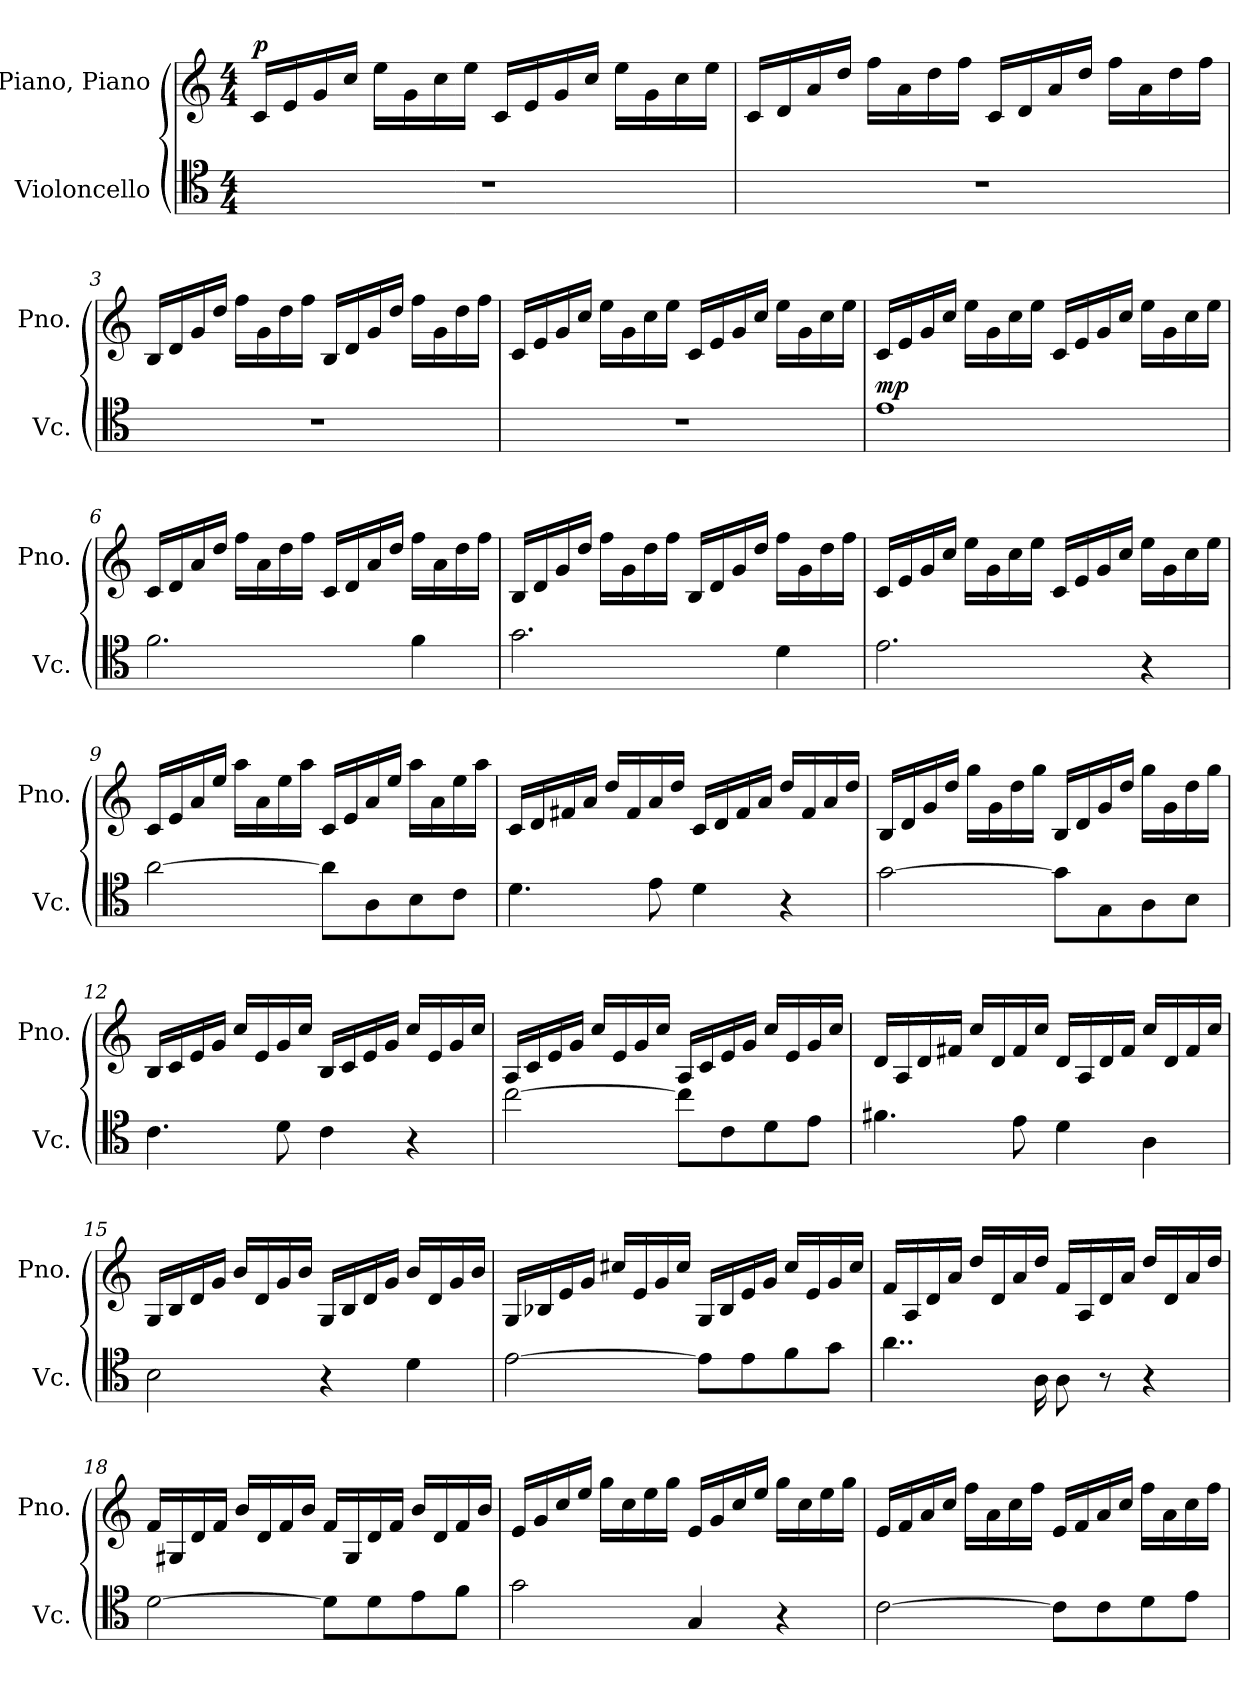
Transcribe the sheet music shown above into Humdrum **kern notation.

**kern	**dynam	**kern	**dynam
*part2	*part2	*part1	*part1
*staff2	*staff2	*staff1	*staff1
*I"Violoncello	*	*I"Piano, Piano	*
*I'Vc.	*	*I'Pno.	*
*clefC4	*	*clefG2	*
*k[]	*	*k[]	*
*M4/4	*	*M4/4	*
*MM65	*	*MM65	*
=1	=1	=1	=1
!	!	!	!LO:DY:a
1r	.	16c/LL	p
.	.	16e/	.
.	.	16g/	.
.	.	16cc/JJ	.
.	.	16ee\LL	.
.	.	16g\	.
.	.	16cc\	.
.	.	16ee\JJ	.
.	.	16c/LL	.
.	.	16e/	.
.	.	16g/	.
.	.	16cc/JJ	.
.	.	16ee\LL	.
.	.	16g\	.
.	.	16cc\	.
.	.	16ee\JJ	.
=2	=2	=2	=2
1r	.	16c/LL	.
.	.	16d/	.
.	.	16a/	.
.	.	16dd/JJ	.
.	.	16ff\LL	.
.	.	16a\	.
.	.	16dd\	.
.	.	16ff\JJ	.
.	.	16c/LL	.
.	.	16d/	.
.	.	16a/	.
.	.	16dd/JJ	.
.	.	16ff\LL	.
.	.	16a\	.
.	.	16dd\	.
.	.	16ff\JJ	.
!!LO:LB:g=z
=3	=3	=3	=3
1r	.	16B/LL	.
.	.	16d/	.
.	.	16g/	.
.	.	16dd/JJ	.
.	.	16ff\LL	.
.	.	16g\	.
.	.	16dd\	.
.	.	16ff\JJ	.
.	.	16B/LL	.
.	.	16d/	.
.	.	16g/	.
.	.	16dd/JJ	.
.	.	16ff\LL	.
.	.	16g\	.
.	.	16dd\	.
.	.	16ff\JJ	.
=4	=4	=4	=4
1r	.	16c/LL	.
.	.	16e/	.
.	.	16g/	.
.	.	16cc/JJ	.
.	.	16ee\LL	.
.	.	16g\	.
.	.	16cc\	.
.	.	16ee\JJ	.
.	.	16c/LL	.
.	.	16e/	.
.	.	16g/	.
.	.	16cc/JJ	.
.	.	16ee\LL	.
.	.	16g\	.
.	.	16cc\	.
.	.	16ee\JJ	.
!!LO:LB:g=z
=5	=5	=5	=5
!	!LO:DY:a	!	!
1e	mp	16c/LL	.
.	.	16e/	.
.	.	16g/	.
.	.	16cc/JJ	.
.	.	16ee\LL	.
.	.	16g\	.
.	.	16cc\	.
.	.	16ee\JJ	.
.	.	16c/LL	.
.	.	16e/	.
.	.	16g/	.
.	.	16cc/JJ	.
.	.	16ee\LL	.
.	.	16g\	.
.	.	16cc\	.
.	.	16ee\JJ	.
=6	=6	=6	=6
2.f\	.	16c/LL	.
.	.	16d/	.
.	.	16a/	.
.	.	16dd/JJ	.
.	.	16ff\LL	.
.	.	16a\	.
.	.	16dd\	.
.	.	16ff\JJ	.
.	.	16c/LL	.
.	.	16d/	.
.	.	16a/	.
.	.	16dd/JJ	.
4f\	.	16ff\LL	.
.	.	16a\	.
.	.	16dd\	.
.	.	16ff\JJ	.
!!LO:LB:g=z
=7	=7	=7	=7
2.g\	.	16B/LL	.
.	.	16d/	.
.	.	16g/	.
.	.	16dd/JJ	.
.	.	16ff\LL	.
.	.	16g\	.
.	.	16dd\	.
.	.	16ff\JJ	.
.	.	16B/LL	.
.	.	16d/	.
.	.	16g/	.
.	.	16dd/JJ	.
4d\	.	16ff\LL	.
.	.	16g\	.
.	.	16dd\	.
.	.	16ff\JJ	.
=8	=8	=8	=8
2.e\	.	16c/LL	.
.	.	16e/	.
.	.	16g/	.
.	.	16cc/JJ	.
.	.	16ee\LL	.
.	.	16g\	.
.	.	16cc\	.
.	.	16ee\JJ	.
.	.	16c/LL	.
.	.	16e/	.
.	.	16g/	.
.	.	16cc/JJ	.
4r	.	16ee\LL	.
.	.	16g\	.
.	.	16cc\	.
.	.	16ee\JJ	.
!!LO:LB:g=z
=9	=9	=9	=9
[2a\	.	16c/LL	.
.	.	16e/	.
.	.	16a/	.
.	.	16ee/JJ	.
.	.	16aa\LL	.
.	.	16a\	.
.	.	16ee\	.
.	.	16aa\JJ	.
8a\L]	.	16c/LL	.
.	.	16e/	.
8A\	.	16a/	.
.	.	16ee/JJ	.
8B\	.	16aa\LL	.
.	.	16a\	.
8c\J	.	16ee\	.
.	.	16aa\JJ	.
=10	=10	=10	=10
4.d\	.	16c/LL	.
.	.	16d/	.
.	.	16f#X/	.
.	.	16a/JJ	.
.	.	16dd/LL	.
.	.	16f#/	.
8e\	.	16a/	.
.	.	16dd/JJ	.
4d\	.	16c/LL	.
.	.	16d/	.
.	.	16f#/	.
.	.	16a/JJ	.
4r	.	16dd/LL	.
.	.	16f#/	.
.	.	16a/	.
.	.	16dd/JJ	.
!!LO:LB:g=z
=11	=11	=11	=11
[2g\	.	16B/LL	.
.	.	16d/	.
.	.	16g/	.
.	.	16dd/JJ	.
.	.	16gg\LL	.
.	.	16g\	.
.	.	16dd\	.
.	.	16gg\JJ	.
8g\L]	.	16B/LL	.
.	.	16d/	.
8G\	.	16g/	.
.	.	16dd/JJ	.
8A\	.	16gg\LL	.
.	.	16g\	.
8B\J	.	16dd\	.
.	.	16gg\JJ	.
=12	=12	=12	=12
4.c\	.	16B/LL	.
.	.	16c/	.
.	.	16e/	.
.	.	16g/JJ	.
.	.	16cc/LL	.
.	.	16e/	.
8d\	.	16g/	.
.	.	16cc/JJ	.
4c\	.	16B/LL	.
.	.	16c/	.
.	.	16e/	.
.	.	16g/JJ	.
4r	.	16cc/LL	.
.	.	16e/	.
.	.	16g/	.
.	.	16cc/JJ	.
!!LO:PB:g=z
=13	=13	=13	=13
[2cc\	.	16A/LL	.
.	.	16c/	.
.	.	16e/	.
.	.	16g/JJ	.
.	.	16cc/LL	.
.	.	16e/	.
.	.	16g/	.
.	.	16cc/JJ	.
8cc\L]	.	16A/LL	.
.	.	16c/	.
8c\	.	16e/	.
.	.	16g/JJ	.
8d\	.	16cc/LL	.
.	.	16e/	.
8e\J	.	16g/	.
.	.	16cc/JJ	.
=14	=14	=14	=14
4.f#X\	.	16d/LL	.
.	.	16A/	.
.	.	16d/	.
.	.	16f#X/JJ	.
.	.	16cc/LL	.
.	.	16d/	.
8e\	.	16f#/	.
.	.	16cc/JJ	.
4d\	.	16d/LL	.
.	.	16A/	.
.	.	16d/	.
.	.	16f#/JJ	.
4A\	.	16cc/LL	.
.	.	16d/	.
.	.	16f#/	.
.	.	16cc/JJ	.
!!LO:LB:g=z
=15	=15	=15	=15
2B\	.	16G/LL	.
.	.	16B/	.
.	.	16d/	.
.	.	16g/JJ	.
.	.	16b/LL	.
.	.	16d/	.
.	.	16g/	.
.	.	16b/JJ	.
4r	.	16G/LL	.
.	.	16B/	.
.	.	16d/	.
.	.	16g/JJ	.
4d\	.	16b/LL	.
.	.	16d/	.
.	.	16g/	.
.	.	16b/JJ	.
=16	=16	=16	=16
[2e\	.	16G/LL	.
.	.	16B-X/	.
.	.	16e/	.
.	.	16g/JJ	.
.	.	16cc#X/LL	.
.	.	16e/	.
.	.	16g/	.
.	.	16cc#/JJ	.
8e\L]	.	16G/LL	.
.	.	16B-/	.
8e\	.	16e/	.
.	.	16g/JJ	.
8f\	.	16cc#/LL	.
.	.	16e/	.
8g\J	.	16g/	.
.	.	16cc#/JJ	.
!!LO:LB:g=z
=17	=17	=17	=17
4..a\	.	16f/LL	.
.	.	16A/	.
.	.	16d/	.
.	.	16a/JJ	.
.	.	16dd/LL	.
.	.	16d/	.
.	.	16a/	.
16A\	.	16dd/JJ	.
8A\	.	16f/LL	.
.	.	16A/	.
8r	.	16d/	.
.	.	16a/JJ	.
4r	.	16dd/LL	.
.	.	16d/	.
.	.	16a/	.
.	.	16dd/JJ	.
=18	=18	=18	=18
[2d\	.	16f/LL	.
.	.	16G#X/	.
.	.	16d/	.
.	.	16f/JJ	.
.	.	16b/LL	.
.	.	16d/	.
.	.	16f/	.
.	.	16b/JJ	.
8d\L]	.	16f/LL	.
.	.	16G#/	.
8d\	.	16d/	.
.	.	16f/JJ	.
8e\	.	16b/LL	.
.	.	16d/	.
8f\J	.	16f/	.
.	.	16b/JJ	.
!!LO:LB:g=z
=19	=19	=19	=19
2g\	.	16e/LL	.
.	.	16g/	.
.	.	16cc/	.
.	.	16ee/JJ	.
.	.	16gg\LL	.
.	.	16cc\	.
.	.	16ee\	.
.	.	16gg\JJ	.
4G/	.	16e/LL	.
.	.	16g/	.
.	.	16cc/	.
.	.	16ee/JJ	.
4r	.	16gg\LL	.
.	.	16cc\	.
.	.	16ee\	.
.	.	16gg\JJ	.
=20	=20	=20	=20
[2c\	.	16e/LL	.
.	.	16f/	.
.	.	16a/	.
.	.	16cc/JJ	.
.	.	16ff\LL	.
.	.	16a\	.
.	.	16cc\	.
.	.	16ff\JJ	.
8c\L]	.	16e/LL	.
.	.	16f/	.
8c\	.	16a/	.
.	.	16cc/JJ	.
8d\	.	16ff\LL	.
.	.	16a\	.
8e\J	.	16cc\	.
.	.	16ff\JJ	.
=	=	=	=
*-	*-	*-	*-
